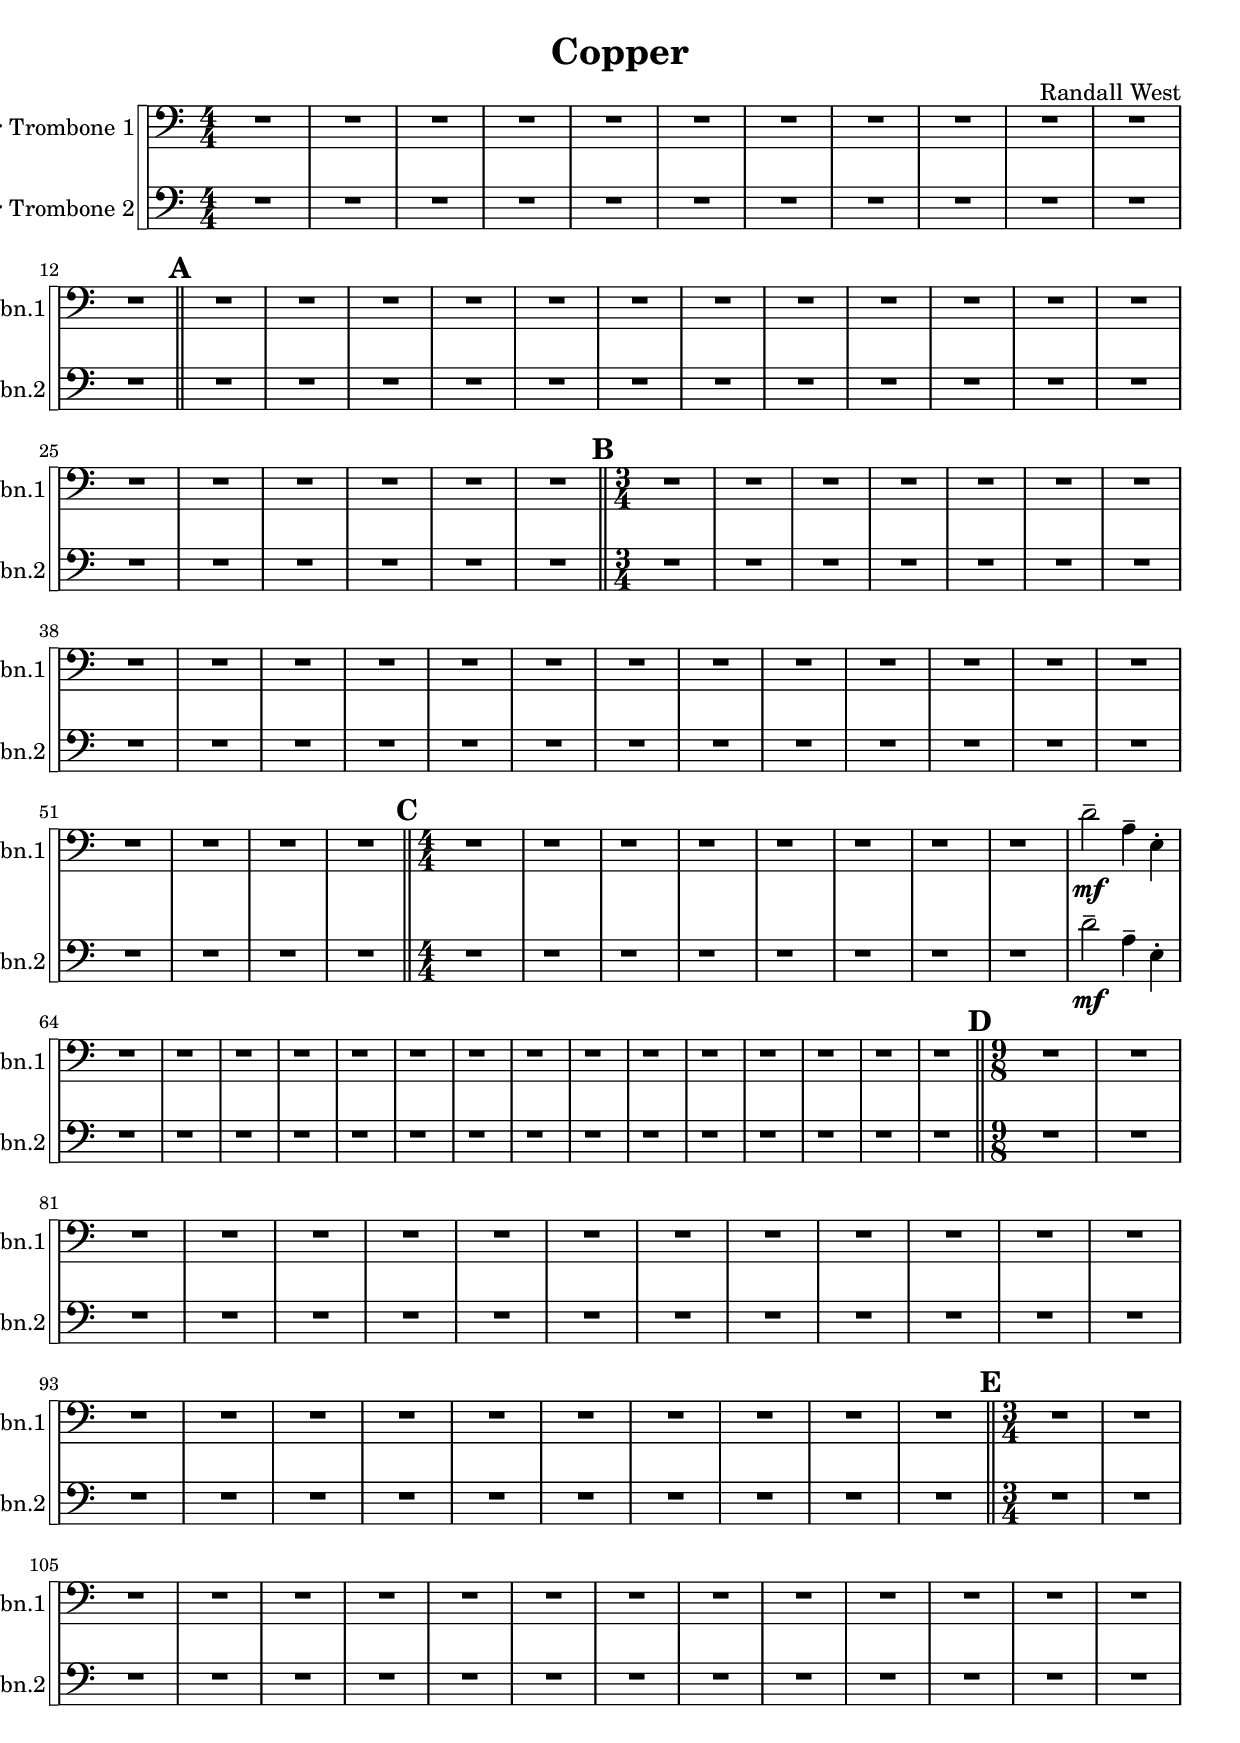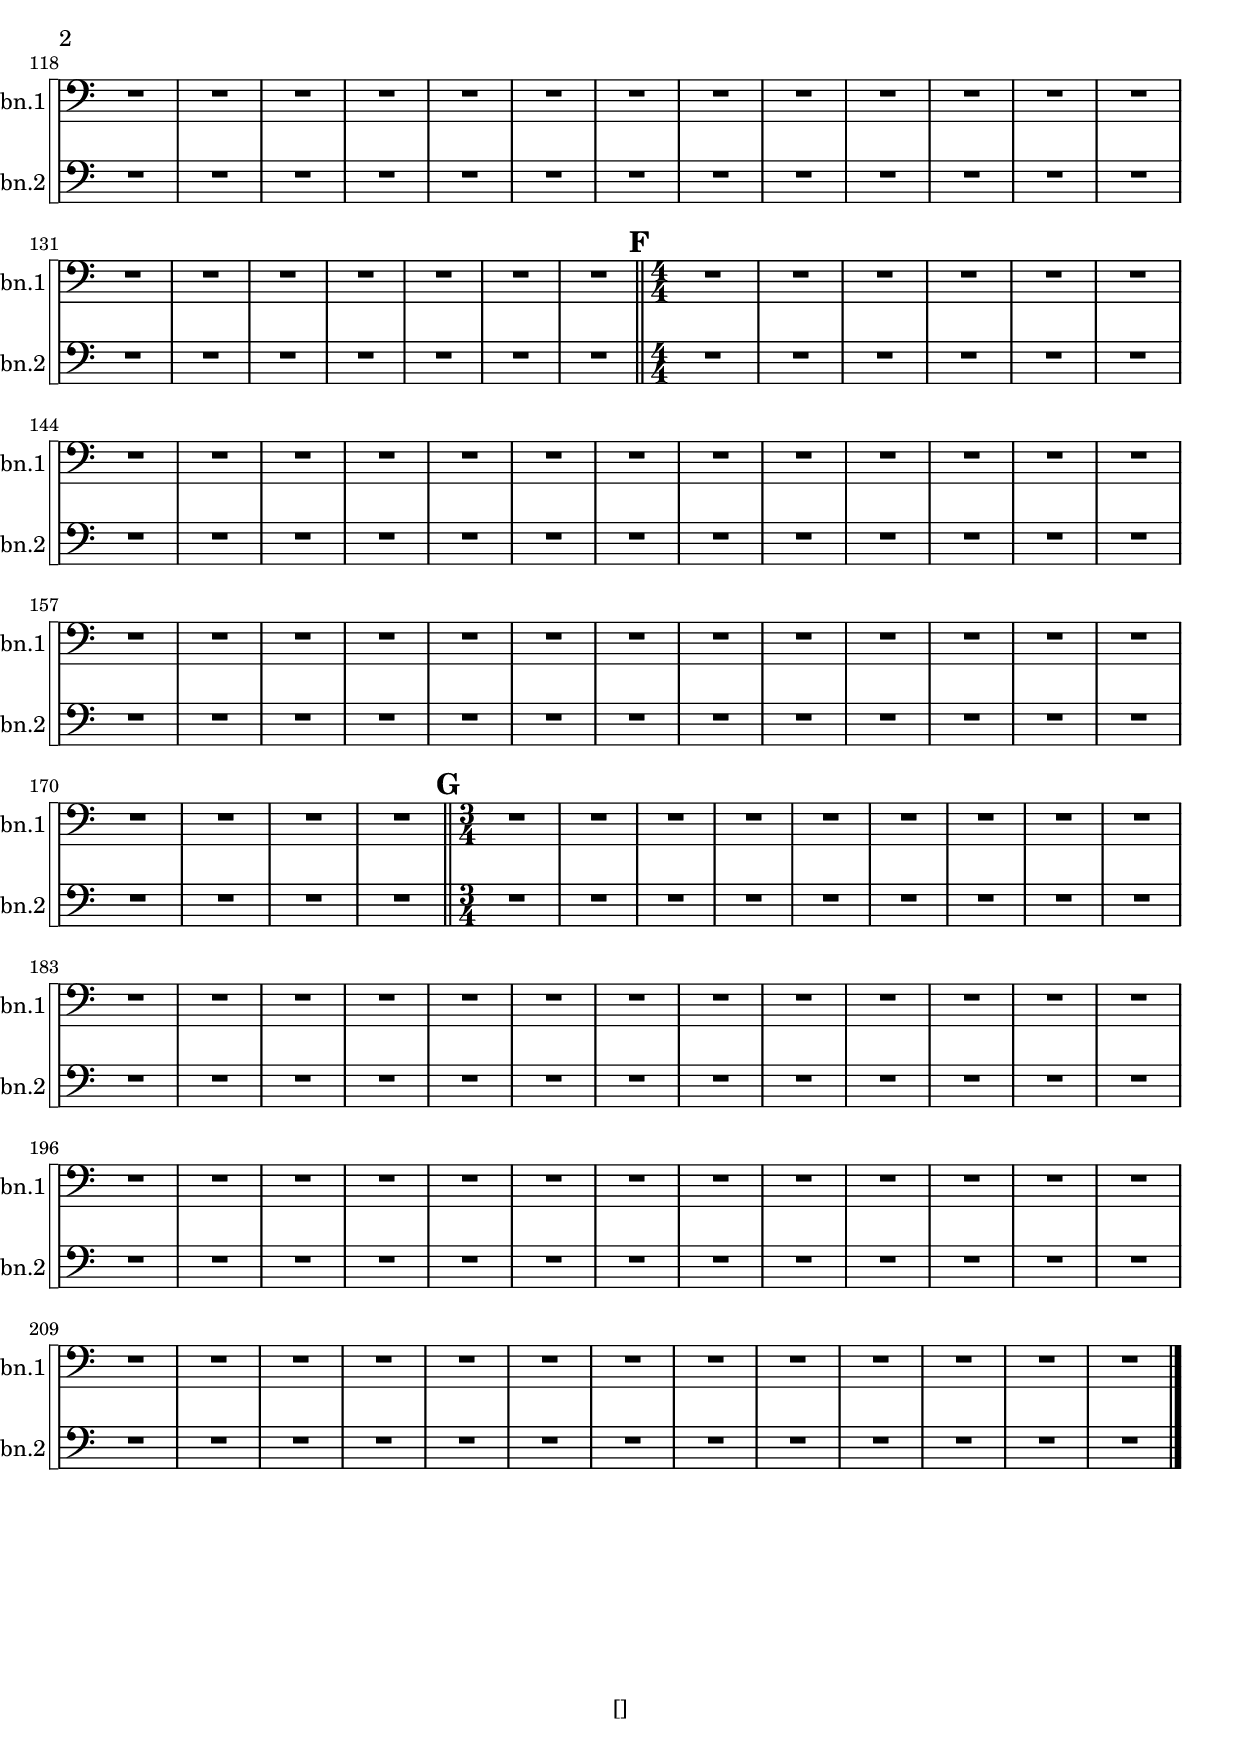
% 2016-09-19 00:29

\version "2.18.2"
\language "english"

\header {
    composer = \markup { "Randall West" }
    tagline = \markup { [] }
    title = \markup { Copper }
}

\layout {
    \context {
    }
    \context {
    }
}

\paper {}

\score {
    \new Score <<
        \new StaffGroup \with {
            systemStartDelimiter = #'SystemStartSquare
        } <<
            \new Staff {
                \clef "bass"
                \set Staff.instrumentName = \markup { "Tenor Trombone 1" }
                \set Staff.shortInstrumentName = \markup { Tbn.1 }
                {
                    \accidentalStyle modern-cautionary
                    {
                        \accidentalStyle modern-cautionary
                        {
                            \accidentalStyle modern-cautionary
                            {
                                \accidentalStyle modern-cautionary
                                {
                                    \accidentalStyle modern-cautionary
                                    {
                                        \accidentalStyle modern-cautionary
                                        {
                                            \accidentalStyle modern-cautionary
                                            {
                                                \numericTimeSignature
                                                \time 4/4
                                                \accidentalStyle modern-cautionary
                                                R1 * 12
                                            }
                                            {
                                                \bar "||"
                                                \accidentalStyle modern-cautionary
                                                \mark #1
                                                R1 * 18
                                            }
                                        }
                                        {
                                            \numericTimeSignature
                                            \time 3/4
                                            \bar "||"
                                            \accidentalStyle modern-cautionary
                                            \mark #2
                                            R2. * 24
                                        }
                                    }
                                    {
                                        \numericTimeSignature
                                        \time 4/4
                                        \bar "||"
                                        \accidentalStyle modern-cautionary
                                        \mark #3
                                        r1
                                        r1
                                        r1
                                        r1
                                        r1
                                        r1
                                        r1
                                        r1
                                        d'2 -\tenuto \mf
                                        a4 -\tenuto
                                        e4 -\staccato
                                        r1
                                        r1
                                        r1
                                        r1
                                        r1
                                        r1
                                        r1
                                        r1
                                        r1
                                        r1
                                        r1
                                        r1
                                        r1
                                        r1
                                        r1
                                    }
                                }
                                {
                                    \numericTimeSignature
                                    \time 9/8
                                    \bar "||"
                                    \accidentalStyle modern-cautionary
                                    \mark #4
                                    R1 * 27
                                }
                            }
                            {
                                \numericTimeSignature
                                \time 3/4
                                \bar "||"
                                \accidentalStyle modern-cautionary
                                \mark #5
                                R2. * 35
                            }
                        }
                        {
                            \numericTimeSignature
                            \time 4/4
                            \bar "||"
                            \accidentalStyle modern-cautionary
                            \mark #6
                            R1 * 36
                        }
                    }
                    {
                        \numericTimeSignature
                        \time 3/4
                        \bar "||"
                        \accidentalStyle modern-cautionary
                        \mark #7
                        R2. * 48
                    }
                }
            }
            \new Staff {
                \clef "bass"
                \set Staff.instrumentName = \markup { "Tenor Trombone 2" }
                \set Staff.shortInstrumentName = \markup { Tbn.2 }
                {
                    \accidentalStyle modern-cautionary
                    {
                        \accidentalStyle modern-cautionary
                        {
                            \accidentalStyle modern-cautionary
                            {
                                \accidentalStyle modern-cautionary
                                {
                                    \accidentalStyle modern-cautionary
                                    {
                                        \accidentalStyle modern-cautionary
                                        {
                                            \accidentalStyle modern-cautionary
                                            {
                                                \numericTimeSignature
                                                \time 4/4
                                                \accidentalStyle modern-cautionary
                                                R1 * 12
                                            }
                                            {
                                                \bar "||"
                                                \accidentalStyle modern-cautionary
                                                \mark #1
                                                R1 * 18
                                            }
                                        }
                                        {
                                            \numericTimeSignature
                                            \time 3/4
                                            \bar "||"
                                            \accidentalStyle modern-cautionary
                                            \mark #2
                                            R2. * 24
                                        }
                                    }
                                    {
                                        \numericTimeSignature
                                        \time 4/4
                                        \bar "||"
                                        \accidentalStyle modern-cautionary
                                        \mark #3
                                        r1
                                        r1
                                        r1
                                        r1
                                        r1
                                        r1
                                        r1
                                        r1
                                        d'2 -\tenuto \mf
                                        a4 -\tenuto
                                        e4 -\staccato
                                        r1
                                        r1
                                        r1
                                        r1
                                        r1
                                        r1
                                        r1
                                        r1
                                        r1
                                        r1
                                        r1
                                        r1
                                        r1
                                        r1
                                        r1
                                    }
                                }
                                {
                                    \numericTimeSignature
                                    \time 9/8
                                    \bar "||"
                                    \accidentalStyle modern-cautionary
                                    \mark #4
                                    R1 * 27
                                }
                            }
                            {
                                \numericTimeSignature
                                \time 3/4
                                \bar "||"
                                \accidentalStyle modern-cautionary
                                \mark #5
                                R2. * 35
                            }
                        }
                        {
                            \numericTimeSignature
                            \time 4/4
                            \bar "||"
                            \accidentalStyle modern-cautionary
                            \mark #6
                            R1 * 36
                        }
                    }
                    {
                        \numericTimeSignature
                        \time 3/4
                        \bar "||"
                        \accidentalStyle modern-cautionary
                        \mark #7
                        R2. * 48
                        \bar "|."
                    }
                }
            }
        >>
    >>
}